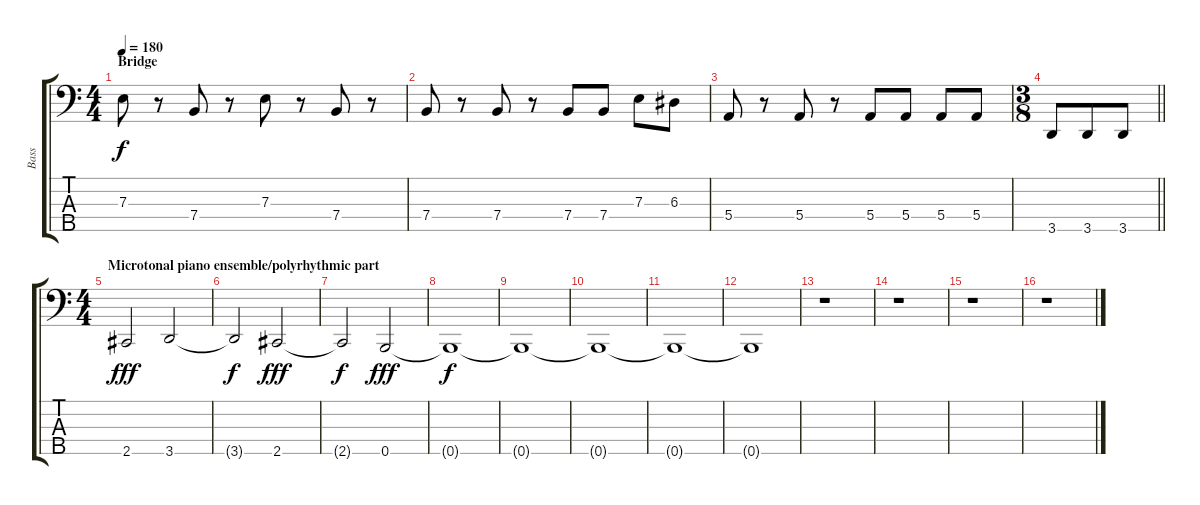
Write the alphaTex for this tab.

\track ("Bass" "Bass") {instrument slapbass1}
\staff {score tabs}
\tuning (G2 D2 A1 E1 B0) {hide}
\ts (4 4)
\section ("" "Bridge")
\tempo 180
\clef f4
\ks c
7.3.8{dy f} r.8 7.4.8 r.8 7.3.8 r.8 7.4.8 r.8 |
7.4.8 r.8 7.4.8 r.8 7.4.8 7.4.8 7.3.8 6.3.8 |
5.4.8 r.8 5.4.8 r.8 5.4.8 5.4.8 5.4.8 5.4.8 |
\ts (3 8)
\barLineRight lightlight
3.5.8 3.5.8 3.5.8 |
\ts (4 4)
\section ("" "Microtonal piano ensemble/polyrhythmic part")
2.5.2{dy fff instrument slapbass1} 3.5.2 |
3.5{t}.2{dy f} 2.5.2{dy fff} |
2.5{t}.2{dy f} 0.5.2{dy fff} |
0.5{t}.1{dy f} |
0.5{t}.1 |
0.5{t}.1 |
0.5{t}.1 |
0.5{t}.1 |
r.1 |
r.1 |
r.1 |
r.1
